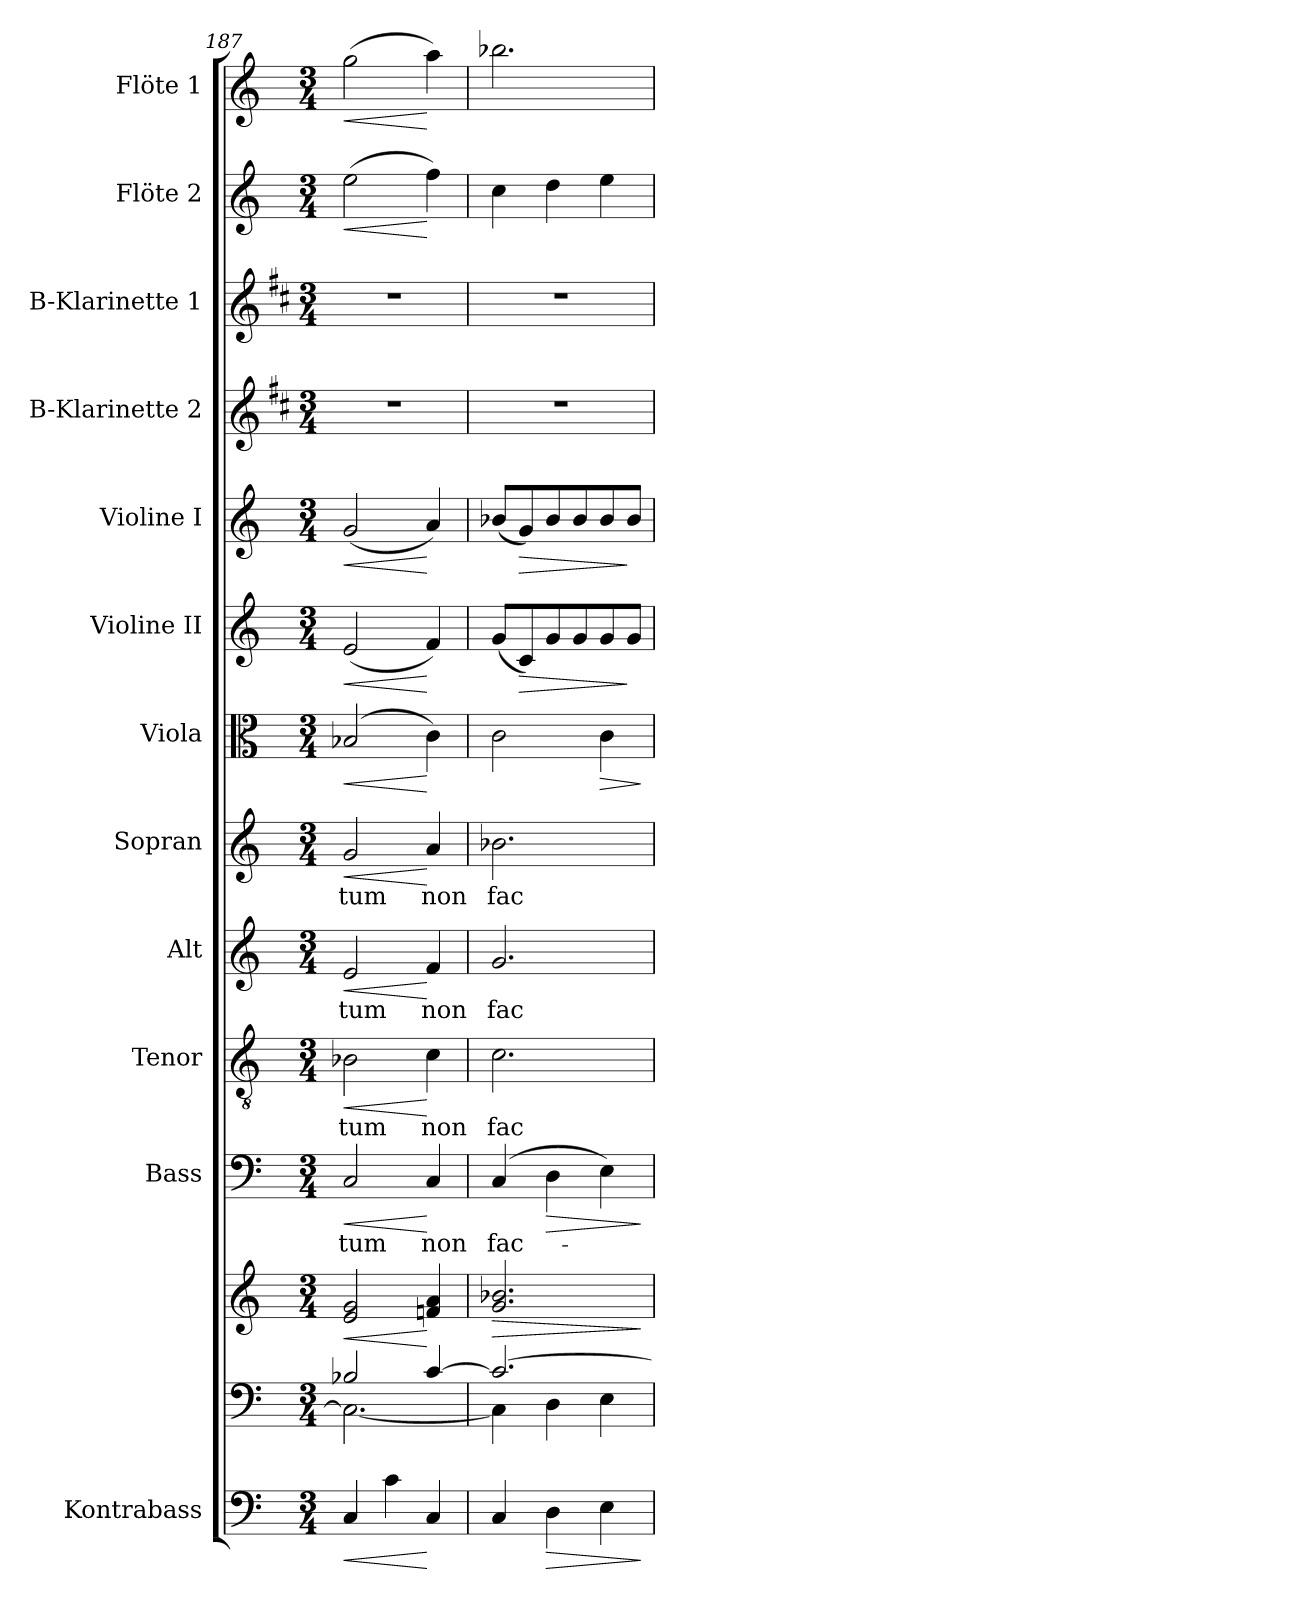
**kern	**dynam	**kern	**kern	**dynam	**kern	**text	**dynam	**kern	**text	**dynam	**kern	**text	**dynam	**kern	**text	**dynam	**kern	**dynam	**kern	**dynam	**kern	**dynam	**kern	**kern	**kern	**dynam	**kern	**dynam
*part13	*part13	*part12	*part12	*part12	*part11	*part11	*part11	*part10	*part10	*part10	*part9	*part9	*part9	*part8	*part8	*part8	*part7	*part7	*part6	*part6	*part5	*part5	*part4	*part3	*part2	*part2	*part1	*part1
*staff14	*staff14	*staff13	*staff12	*staff12/13	*staff11	*staff11	*staff11	*staff10	*staff10	*staff10	*staff9	*staff9	*staff9	*staff8	*staff8	*staff8	*staff7	*staff7	*staff6	*staff6	*staff5	*staff5	*staff4	*staff3	*staff2	*staff2	*staff1	*staff1
*I"Kontrabass	*	*	*	*	*I"Bass	*	*	*I"Tenor	*	*	*I"Alt	*	*	*I"Sopran	*	*	*I"Viola	*	*I"Violine II	*	*I"Violine I	*	*I"B-Klarinette 2	*I"B-Klarinette 1	*I"Flöte 2	*	*I"Flöte 1	*
*I'Kb.	*	*	*	*	*I'B.	*	*	*I'T.	*	*	*I'A.	*	*	*I'S.	*	*	*I'Vla.	*	*I'Vl. II	*	*I'Vl. I	*	*I'B Kl. 2	*I'B Kl. 1	*I'Fl. 2	*	*I'Fl. 1	*
*clefF4	*	*clefF4	*clefG2	*	*clefF4	*	*	*clefGv2	*	*	*clefG2	*	*	*clefG2	*	*	*clefC3	*	*clefG2	*	*clefG2	*	*clefG2	*clefG2	*clefG2	*	*clefG2	*
*ITrd7c12	*	*	*	*	*	*	*	*	*	*	*	*	*	*	*	*	*	*	*	*	*	*	*ITrd1c2	*ITrd1c2	*	*	*	*
*k[]	*	*k[]	*k[]	*	*k[]	*	*	*k[]	*	*	*k[]	*	*	*k[]	*	*	*k[]	*	*k[]	*	*k[]	*	*k[]	*k[]	*k[]	*	*k[]	*
*C:	*	*C:	*C:	*	*C:	*	*	*C:	*	*	*C:	*	*	*C:	*	*	*C:	*	*C:	*	*C:	*	*C:	*C:	*C:	*	*C:	*
*M3/4	*	*M3/4	*M3/4	*	*M3/4	*	*	*M3/4	*	*	*M3/4	*	*	*M3/4	*	*	*M3/4	*	*M3/4	*	*M3/4	*	*M3/4	*M3/4	*M3/4	*	*M3/4	*
=187	=187	=187	=187	=187	=187	=187	=187	=187	=187	=187	=187	=187	=187	=187	=187	=187	=187	=187	=187	=187	=187	=187	=187	=187	=187	=187	=187	=187
!	!LO:HP:b	!	!	!LO:HP:b	!	!LO:LY:b	!LO:HP:b	!	!LO:LY:b	!LO:HP:b	!	!LO:LY:b	!LO:HP:b	!	!LO:LY:b	!LO:HP:b	!	!LO:HP:b	!	!LO:HP:b	!	!LO:HP:b	!	!	!	!LO:HP:b	!	!LO:HP:b
*	*	*^	*	*	*	*	*	*	*	*	*	*	*	*	*	*	*	*	*	*	*	*	*	*	*	*	*	*
4CC/	<	2B-X/	2.C\_	2e/ 2g/	<	2C/	-tum	<	2B-X\	-tum	<	2e/	-tum	<	2g/	-tum	<	(2B-X/	<	(<2e/	<	(<2g/	<	2.r	2.r	(>2ee\	<	(>2gg\	<
4C\	.	.	.	.	.	.	.	.	.	.	.	.	.	.	.	.	.	.	.	.	.	.	.	.	.	.	.	.	.
!	!	!	!	!	!	!	!LO:LY:b	!	!	!LO:LY:b	!	!	!LO:LY:b	!	!	!LO:LY:b	!	!	!	!	!	!	!	!	!	!	!	!	!
4CC/	[	[>4c/	.	4fn/ 4a/	[	4C/	non	[	4c\	non	[	4f/	non	[	4a/	non	[	4c\)	[	4f/)	[	4a/)	[	.	.	4ff\)	[	4aa\)	[
=188	=188	=188	=188	=188	=188	=188	=188	=188	=188	=188	=188	=188	=188	=188	=188	=188	=188	=188	=188	=188	=188	=188	=188	=188	=188	=188	=188	=188	=188
!	!	!	!	!	!LO:HP:b	!	!LO:LY:b	!	!	!LO:LY:b	!	!	!LO:LY:b	!	!	!LO:LY:b	!	!	!	!	!	!	!	!	!	!	!	!	!
4CC/	.	2.c/_	4C\]	2.g/ 2.b-X/	>	(4C/	fac-	.	2.c\	fac-	.	2.g/	fac-	.	2.b-X\	fac-	.	2c\	.	(<8g/L	.	(<8b-X/L	.	2.r	2.r	4cc\	.	2.bb-X\	.
!	!	!	!	!	!	!	!	!	!	!	!	!	!	!	!	!	!	!	!	!	!LO:HP:b	!	!LO:HP:b	!	!	!	!	!	!
.	.	.	.	.	.	.	.	.	.	.	.	.	.	.	.	.	.	.	.	8c/)	>	8g/)	>	.	.	.	.	.	.
!	!LO:HP:b	!	!	!	!	!	!	!LO:HP:b	!	!	!	!	!	!	!	!	!	!	!	!	!	!	!	!	!	!	!	!	!
4DD\	>	.	4D\	.	.	4D\	.	>	.	.	.	.	.	.	.	.	.	.	.	8g/	.	8b-/	.	.	.	4dd\	.	.	.
.	.	.	.	.	.	.	.	.	.	.	.	.	.	.	.	.	.	.	.	8g/	.	8b-/	.	.	.	.	.	.	.
!	!	!	!	!	!	!	!	!	!	!	!	!	!	!	!	!	!	!	!LO:HP:b	!	!	!	!	!	!	!	!	!	!
4EE\	.	.	4E\	.	.	4E\)	.	.	.	.	.	.	.	.	.	.	.	4c\	>	8g/	.	8b-/	.	.	.	4ee\	.	.	.
.	.	.	.	.	.	.	.	.	.	.	.	.	.	.	.	.	.	.	.	8g/J	]	8b-/J	]	.	.	.	.	.	.
*	*	*v	*v	*	*	*	*	*	*	*	*	*	*	*	*	*	*	*	*	*	*	*	*	*	*	*	*	*	*
.	]	.	.	]	.	.	]	.	.	.	.	.	.	.	.	.	.	]	.	.	.	.	.	.	.	.	.	.
=	=	=	=	=	=	=	=	=	=	=	=	=	=	=	=	=	=	=	=	=	=	=	=	=	=	=	=	=
*-	*-	*-	*-	*-	*-	*-	*-	*-	*-	*-	*-	*-	*-	*-	*-	*-	*-	*-	*-	*-	*-	*-	*-	*-	*-	*-	*-	*-
